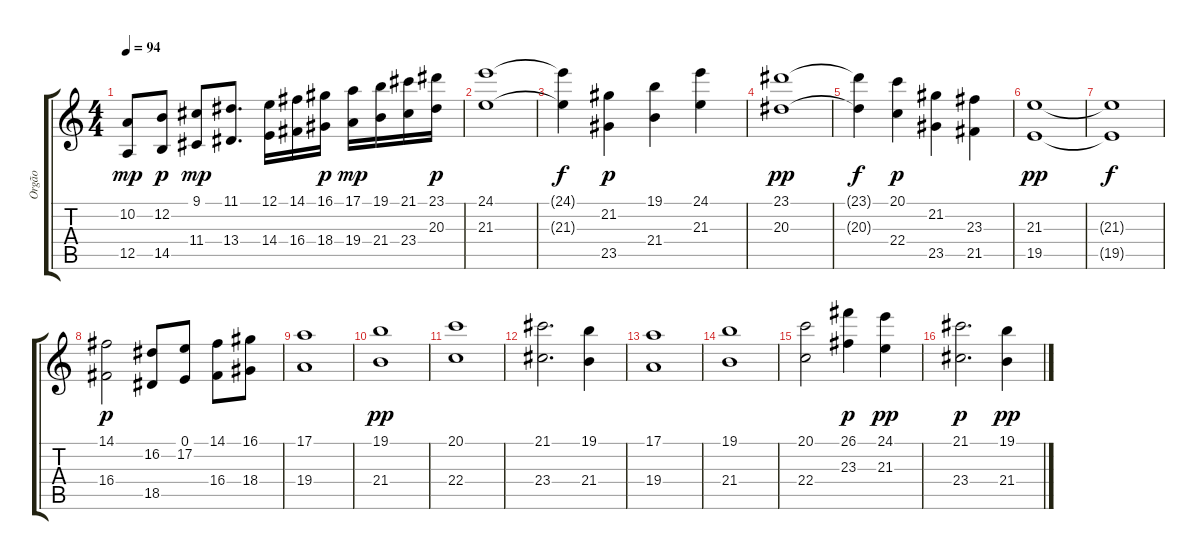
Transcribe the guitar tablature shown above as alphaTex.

\track ("Orgão" "Orgão") {instrument stringensemble2}
\staff {score tabs}
\tuning (E4 B3 G3 D3 A2 E2) {hide}
\ts (4 4)
\tempo 94
\clef g2
\ks c
(10.2 12.5).8{dy mp} (12.2 14.5).8{dy p} (9.1 11.4).8{dy mp} (11.1 13.4).8{d} (12.1 14.4).16 (14.1 16.4).16 (16.1 18.4).16{dy p} (17.1 19.4).16{dy mp} (19.1 21.4).16 (21.1 23.4).16 (23.1 20.3).16{dy p} |
(24.1 21.3).1 |
(24.1{t} 21.3{t}).4{dy f} (21.2 23.5).4{dy p} (19.1 21.4).4 (24.1 21.3).4 |
(23.1 20.3).1{dy pp} |
(23.1{t} 20.3{t}).4{dy f} (20.1 22.4).4{dy p} (21.2 23.5).4 (23.3 21.5).4 |
(21.3 19.5).1{dy pp} |
(21.3{t} 19.5{t}).1{dy f} |
(14.1 16.4).2{dy p} (16.2 18.5).8 (0.1 17.2).8 (14.1 16.4).8 (16.1 18.4).8 |
(17.1 19.4).1 |
(19.1 21.4).1{dy pp} |
(20.1 22.4).1 |
(21.1 23.4).2{d} (19.1 21.4).4 |
(17.1 19.4).1 |
(19.1 21.4).1 |
(20.1 22.4).2 (26.1 23.3).4{dy p} (24.1 21.3).4{dy pp} |
(21.1 23.4).2{d dy p} (19.1 21.4).4{dy pp}
